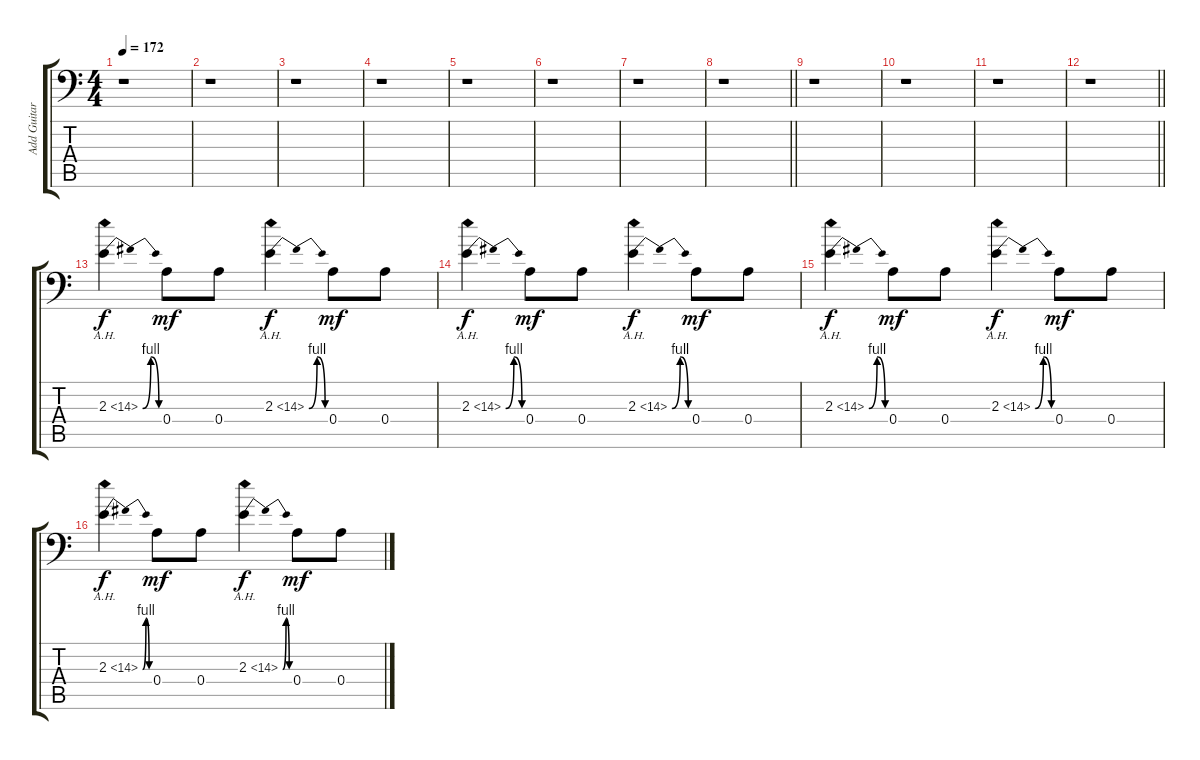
\track ("Add Guitar" "Add Guitar") {instrument overdrivenguitar}
\staff {score tabs}
\tuning (B3 Gb3 D3 A2 E2 A1) {hide}
\ts (4 4)
\tempo 172
\clef f4
\ks c
r.1{dy f} |
r.1 |
r.1 |
r.1 |
r.1 |
r.1 |
r.1 |
\barLineRight lightlight
r.1 |
r.1 |
r.1 |
r.1 |
\barLineRight lightlight
r.1 |
2.3{be (bendrelease 0 0 30 4 30 4 60 0) ah 12}.4 0.4.8{dy mf} 0.4.8 2.3{be (bendrelease 0 0 30 4 30 4 60 0) ah 12}.4{dy f} 0.4.8{dy mf} 0.4.8 |
2.3{be (bendrelease 0 0 30 4 30 4 60 0) ah 12}.4{dy f} 0.4.8{dy mf} 0.4.8 2.3{be (bendrelease 0 0 30 4 30 4 60 0) ah 12}.4{dy f} 0.4.8{dy mf} 0.4.8 |
2.3{be (bendrelease 0 0 30 4 30 4 60 0) ah 12}.4{dy f} 0.4.8{dy mf} 0.4.8 2.3{be (bendrelease 0 0 30 4 30 4 60 0) ah 12}.4{dy f} 0.4.8{dy mf} 0.4.8 |
2.3{be (bendrelease 0 0 30 4 30 4 60 0) ah 12}.4{dy f} 0.4.8{dy mf} 0.4.8 2.3{be (bendrelease 0 0 30 4 30 4 60 0) ah 12}.4{dy f} 0.4.8{dy mf} 0.4.8
